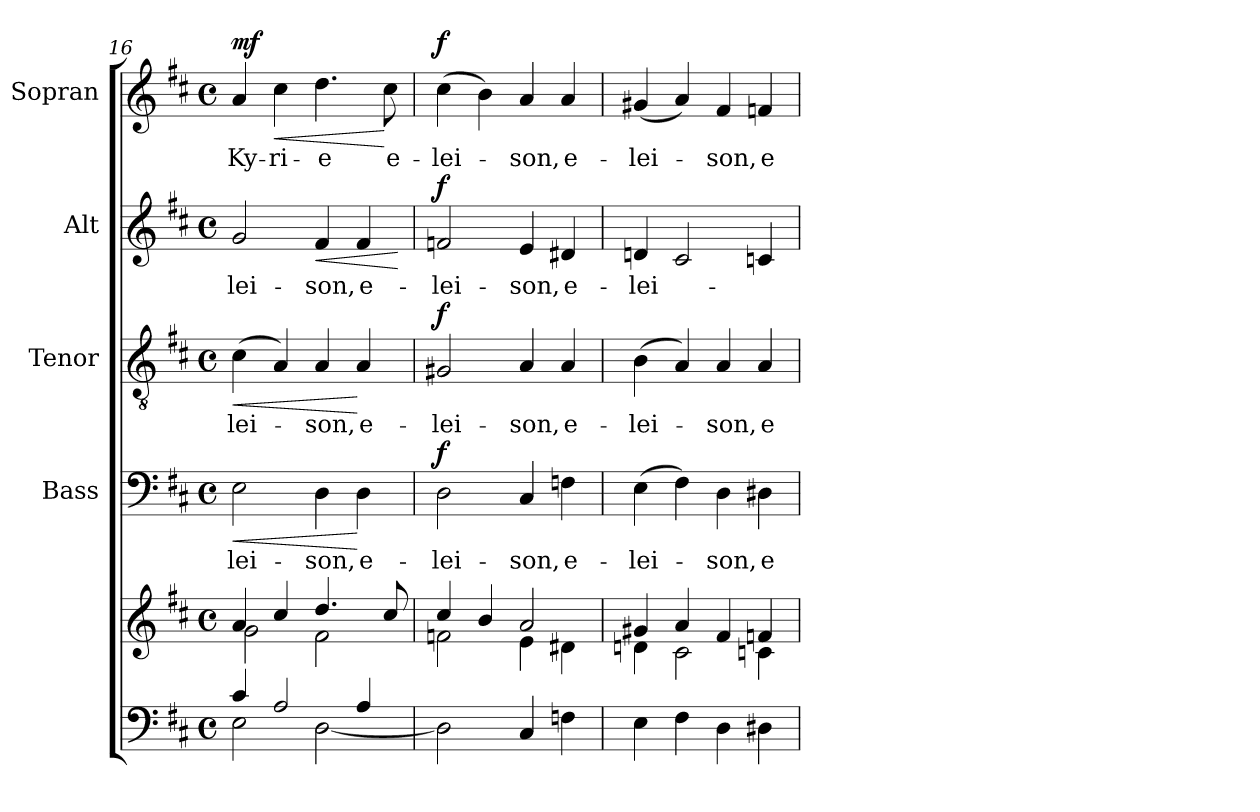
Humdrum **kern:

**kern	**kern	**kern	**text	**dynam	**kern	**text	**dynam	**kern	**text	**dynam	**kern	**text	**dynam
*part5	*part5	*part4	*part4	*part4	*part3	*part3	*part3	*part2	*part2	*part2	*part1	*part1	*part1
*staff6	*staff5	*staff4	*staff4	*staff4	*staff3	*staff3	*staff3	*staff2	*staff2	*staff2	*staff1	*staff1	*staff1
*	*	*I"Bass	*	*	*I"Tenor	*	*	*I"Alt	*	*	*I"Sopran	*	*
*	*	*I'B.	*	*	*I'T.	*	*	*I'A.	*	*	*I'S.	*	*
*clefF4	*clefG2	*clefF4	*	*	*clefGv2	*	*	*clefG2	*	*	*clefG2	*	*
*k[f#c#]	*k[f#c#]	*k[f#c#]	*	*	*k[f#c#]	*	*	*k[f#c#]	*	*	*k[f#c#]	*	*
*D:	*D:	*D:	*	*	*D:	*	*	*D:	*	*	*D:	*	*
*M4/4	*M4/4	*M4/4	*	*	*M4/4	*	*	*M4/4	*	*	*M4/4	*	*
*met(c)	*met(c)	*met(c)	*	*	*met(c)	*	*	*met(c)	*	*	*met(c)	*	*
=16	=16	=16	=16	=16	=16	=16	=16	=16	=16	=16	=16	=16	=16
*^	*^	*	*	*	*	*	*	*	*	*	*	*	*
!	!	!	!	!	!LO:LY:b	!LO:HP:b	!	!LO:LY:b	!LO:HP:b	!	!LO:LY:b	!	!	!LO:LY:b	!LO:DY:a
4c#/	2E\	4a/	2g\	2E\	-lei-	<	(>4c#\	-lei-	<	2g/	-lei-	.	4a/	Ky-	mf
!	!	!	!	!	!	!	!	!	!	!	!	!	!	!LO:LY:b	!LO:HP:b
2A/	.	4cc#/	.	.	.	.	4A/)	.	.	.	.	.	4cc#\	-ri-	<
!	!	!	!	!	!LO:LY:b	!	!	!LO:LY:b	!	!	!LO:LY:b	!LO:HP:b	!	!LO:LY:b	!
.	[<2D\	4.dd/	2f#\	4D\	-son,	.	4A/	-son,	.	4f#/	-son,	<	4.dd\	-e	.
!	!	!	!	!	!LO:LY:b	!	!	!LO:LY:b	!	!	!LO:LY:b	!	!	!	!
4A/	.	.	.	4D\	e-	[	4A/	e-	[	4f#/	e-	.	.	.	.
!	!	!	!	!	!	!	!	!	!	!	!	!	!	!LO:LY:b	!
.	.	8cc#/	.	.	.	.	.	.	.	.	.	.	8cc#\	e-	[
*v	*v	*	*	*	*	*	*	*	*	*	*	*	*	*	*
*	*v	*v	*	*	*	*	*	*	*	*	*	*	*	*
.	.	.	.	.	.	.	.	.	.	[	.	.	.
=17	=17	=17	=17	=17	=17	=17	=17	=17	=17	=17	=17	=17	=17
*	*^	*	*	*	*	*	*	*	*	*	*	*	*
!	!	!	!	!LO:LY:b	!LO:DY:a	!	!LO:LY:b	!LO:DY:a	!	!LO:LY:b	!LO:DY:a	!	!LO:LY:b	!LO:DY:a
2D\]	4cc#/	2fn\	2D\	-lei-	f	2G#X/	-lei-	f	2fn/	-lei-	f	(>4cc#\	-lei-	f
.	4b/	.	.	.	.	.	.	.	.	.	.	4b\)	.	.
!	!	!	!	!LO:LY:b	!	!	!LO:LY:b	!	!	!LO:LY:b	!	!	!LO:LY:b	!
4C#/	2a/	4e\	4C#/	-son,	.	4A/	-son,	.	4e/	-son,	.	4a/	-son,	.
!	!	!	!	!LO:LY:b	!	!	!LO:LY:b	!	!	!LO:LY:b	!	!	!LO:LY:b	!
4Fn\	.	4d#X\	4Fn\	e-	.	4A/	e-	.	4d#X/	e-	.	4a/	e-	.
=18	=18	=18	=18	=18	=18	=18	=18	=18	=18	=18	=18	=18	=18	=18
!	!	!	!	!LO:LY:b	!	!	!LO:LY:b	!	!	!LO:LY:b	!	!	!LO:LY:b	!
4E\	4g#X/	4dn\	(>4E\	-lei-	.	(>4B\	-lei-	.	4dn/	-lei-	.	(<4g#X/	-lei-	.
4F#\	4a/	2c#\	4F#\)	.	.	4A/)	.	.	2c#/	.	.	4a/)	.	.
!	!	!	!	!LO:LY:b	!	!	!LO:LY:b	!	!	!	!	!	!LO:LY:b	!
4D\	4f#/	.	4D\	-son,	.	4A/	-son,	.	.	.	.	4f#/	-son,	.
!	!	!	!	!LO:LY:b	!	!	!LO:LY:b	!	!	!	!	!	!LO:LY:b	!
4D#X\	4fn/	4cn\	4D#X\	e-	.	4A/	e-	.	4cn/	.	.	4fn/	e-	.
*	*v	*v	*	*	*	*	*	*	*	*	*	*	*	*
=	=	=	=	=	=	=	=	=	=	=	=	=	=
*-	*-	*-	*-	*-	*-	*-	*-	*-	*-	*-	*-	*-	*-
